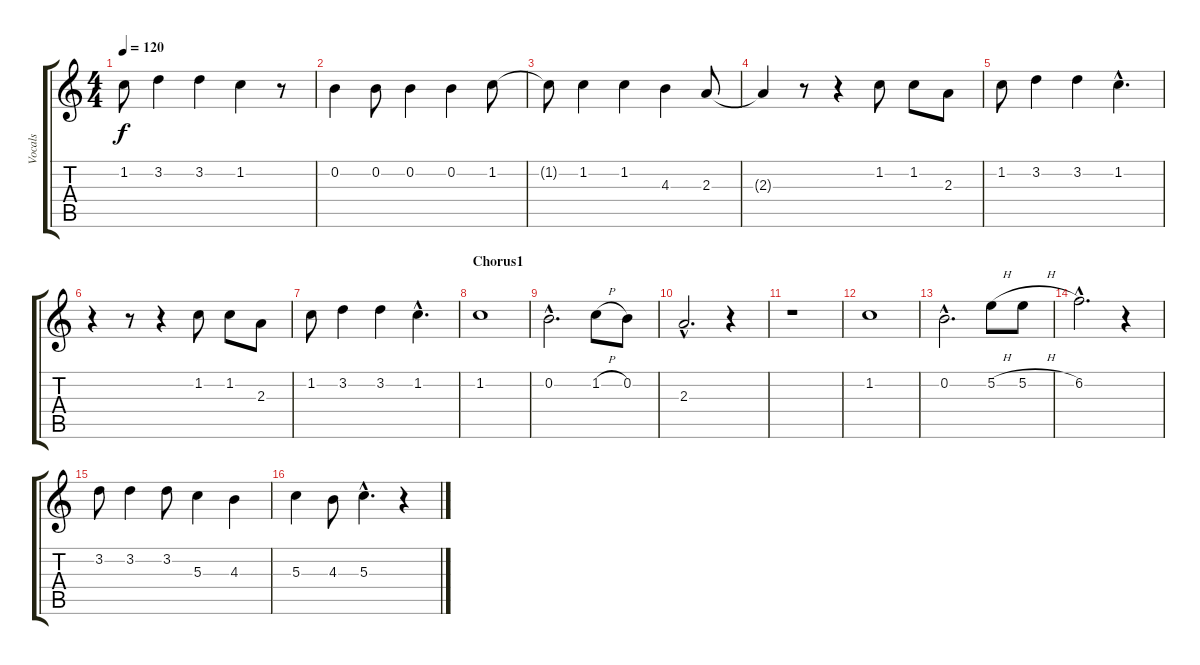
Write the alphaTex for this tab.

\track ("Vocals" "Vocals") {instrument distortionguitar}
\staff {score tabs}
\tuning (E4 B3 G3 D3 A2 E2) {hide}
\ts (4 4)
\tempo 120
\clef g2
\ks c
1.2.8{dy f} 3.2.4 3.2.4 1.2.4 r.8 |
0.2.4 0.2.8 0.2.4 0.2.4 1.2.8 |
1.2{t}.8 1.2.4 1.2.4 4.3.4 2.3.8 |
2.3{t}.4 r.8 r.4 1.2.8 1.2.8 2.3.8 |
1.2.8 3.2.4 3.2.4 1.2{hac}.4{d} |
r.4 r.8 r.4 1.2.8 1.2.8 2.3.8 |
1.2.8 3.2.4 3.2.4 1.2{hac}.4{d} |
\section ("" "Chorus1")
1.2.1 |
0.2{hac}.2{d} 1.2{h}.8 0.2.8 |
2.3{hac}.2{d} r.4 |
r.1 |
1.2.1 |
0.2{hac}.2{d} 5.2{h}.8 5.2{h}.8 |
6.2{hac}.2{d} r.4 |
3.2.8 3.2.4 3.2.8 5.3.4 4.3.4 |
5.3.4 4.3.8 5.3{hac}.4{d} r.4
